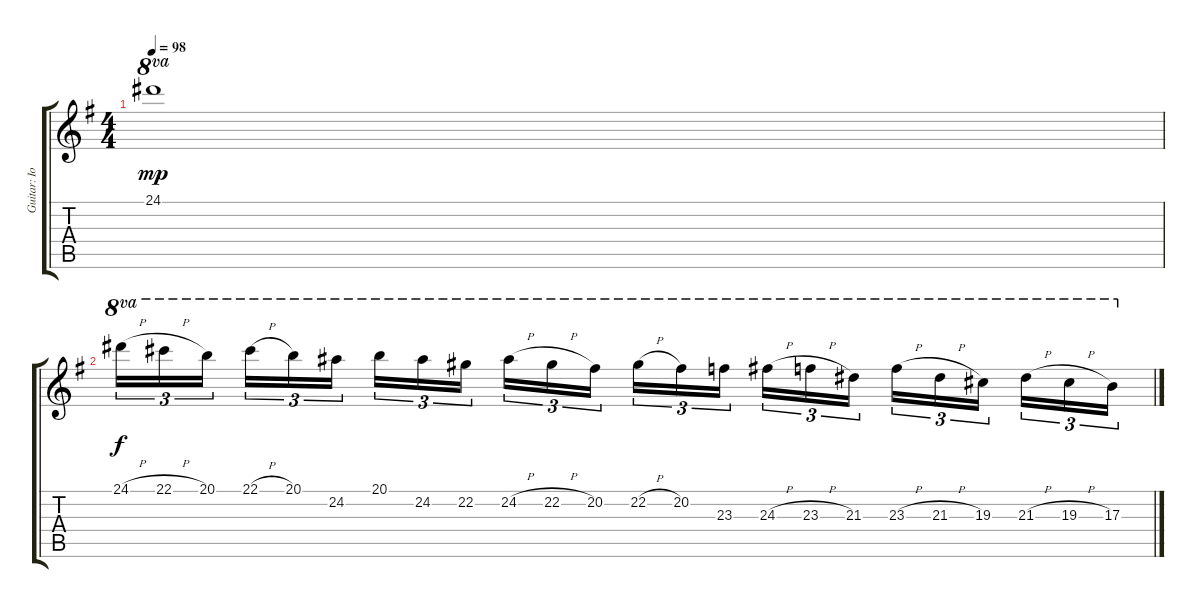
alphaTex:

\track ("Guitar: Iommi" "Guitar: Io") {instrument overdrivenguitar}
\staff {score tabs}
\tuning (Eb4 Bb3 Gb3 Db3 Ab2 Eb2) {hide}
\ts (4 4)
\tempo 98
\clef g2
\ks g
24.1.1{ot 8va dy mp} |
24.1{h}.16{tu (3 2) ot 8va dy f} 22.1{h}.16{tu (3 2) ot 8va} 20.1.16{tu (3 2) ot 8va beam splitsecondary} 22.1{h}.16{tu (3 2) ot 8va} 20.1.16{tu (3 2) ot 8va} 24.2.16{tu (3 2) ot 8va} 20.1.16{tu (3 2) ot 8va} 24.2.16{tu (3 2) ot 8va} 22.2.16{tu (3 2) ot 8va beam splitsecondary} 24.2{h}.16{tu (3 2) ot 8va} 22.2{h}.16{tu (3 2) ot 8va} 20.2.16{tu (3 2) ot 8va} 22.2{h}.16{tu (3 2) ot 8va} 20.2.16{tu (3 2) ot 8va} 23.3.16{tu (3 2) ot 8va beam splitsecondary} 24.3{h}.16{tu (3 2) ot 8va} 23.3{h}.16{tu (3 2) ot 8va} 21.3.16{tu (3 2) ot 8va} 23.3{h}.16{tu (3 2) ot 8va} 21.3{h}.16{tu (3 2) ot 8va} 19.3.16{tu (3 2) ot 8va beam splitsecondary} 21.3{h}.16{tu (3 2) ot 8va} 19.3{h}.16{tu (3 2) ot 8va} 17.3.16{tu (3 2) ot 8va}
